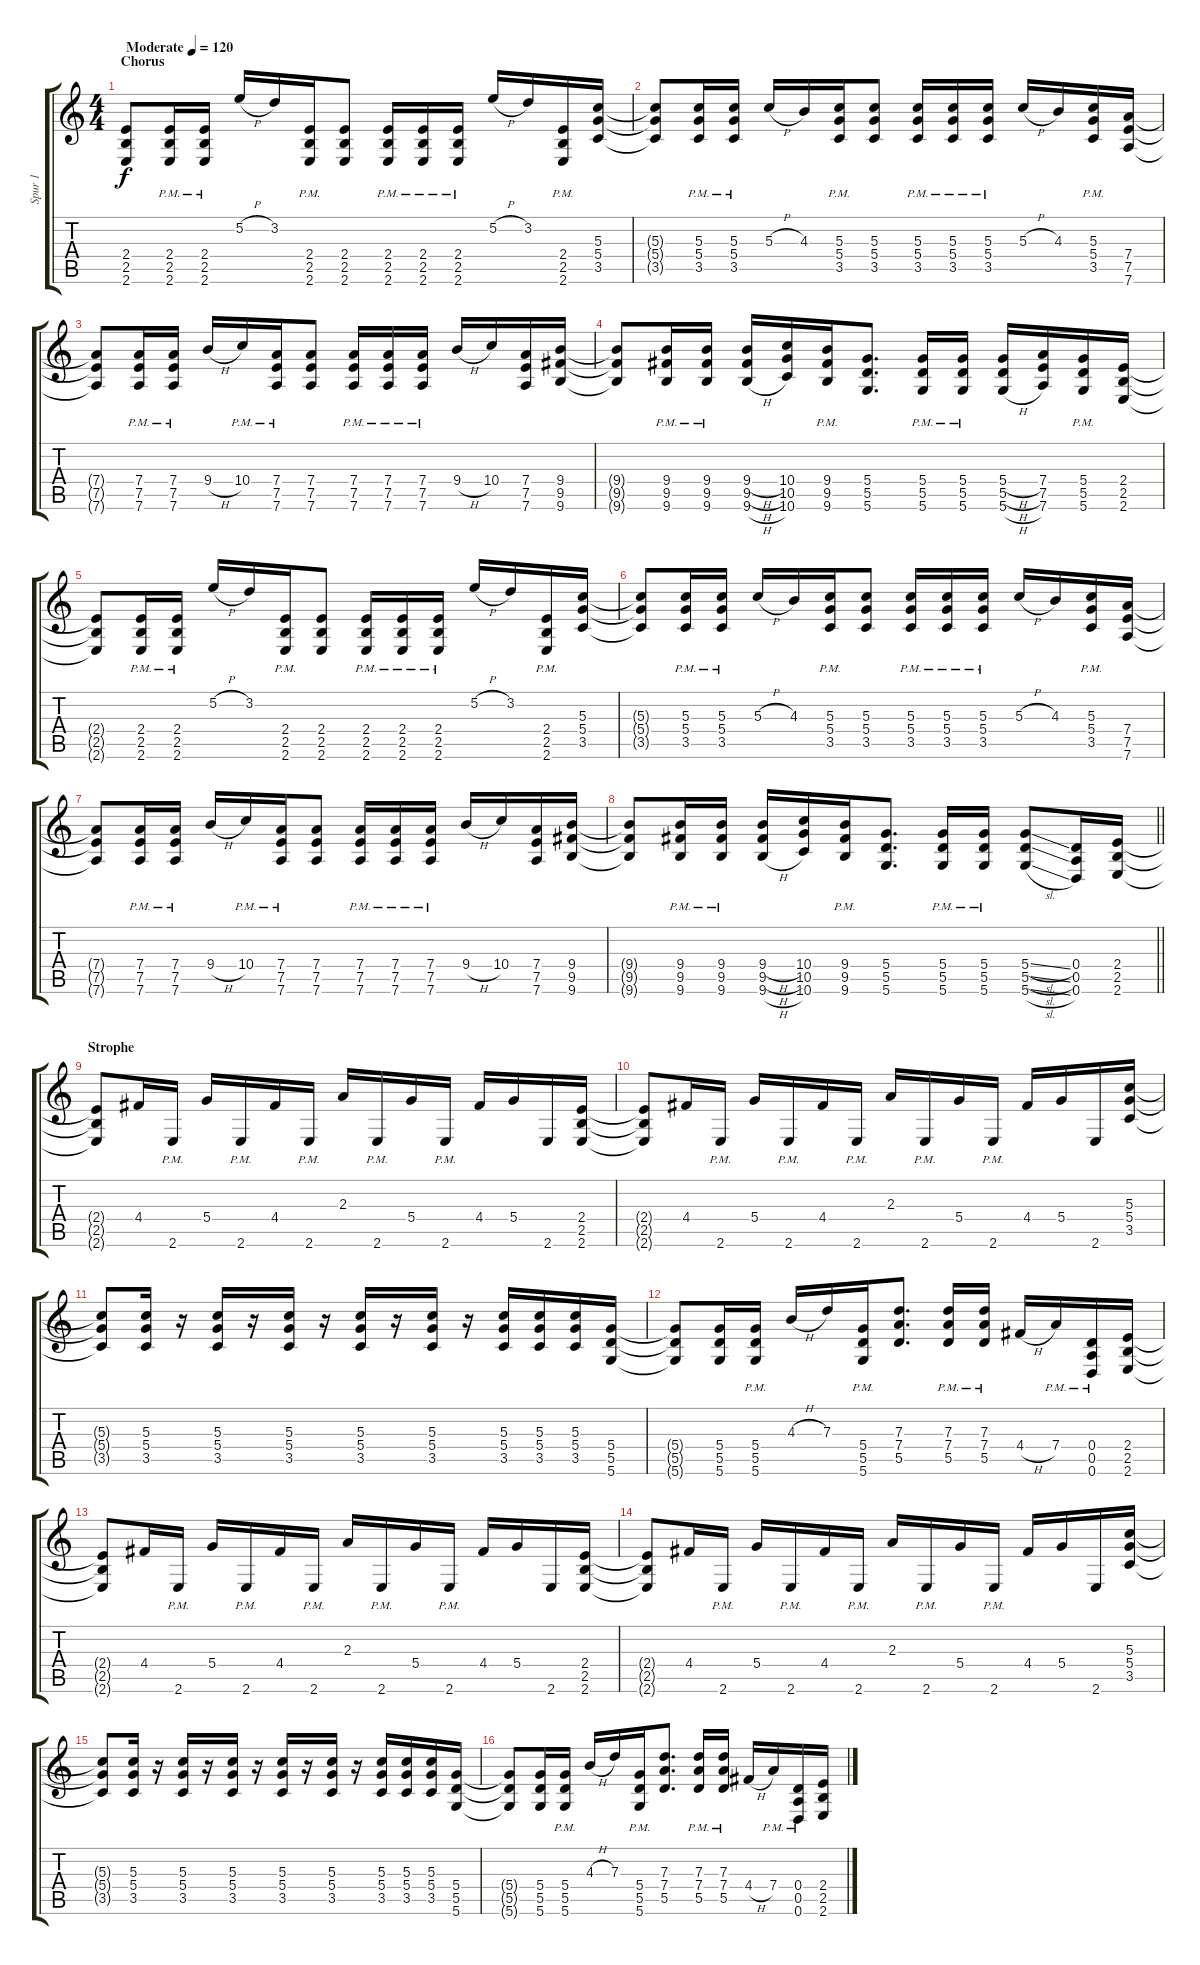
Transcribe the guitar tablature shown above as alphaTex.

\track ("Spur 1" "Spur 1") {instrument overdrivenguitar}
\staff {score tabs}
\tuning (E4 B3 G3 D3 A2 D2) {hide}
\ts (4 4)
\section ("" "Chorus")
\tempo (120 "Moderate")
\tempo 114
\tempo (120 "Moderate")
\clef g2
\ks c
(2.4 2.5 2.6).8{dy f instrument overdrivenguitar} (2.4{pm} 2.5{pm} 2.6{pm}).16 (2.4{pm} 2.5{pm} 2.6{pm}).16 5.2{h}.16 3.2.16 (2.4{pm} 2.5{pm} 2.6{pm}).16 (2.4 2.5 2.6).8 (2.4{pm} 2.5{pm} 2.6{pm}).16 (2.4{pm} 2.5{pm} 2.6{pm}).16 (2.4{pm} 2.5{pm} 2.6{pm}).16 5.2{h}.16 3.2.16 (2.4{pm} 2.5{pm} 2.6{pm}).16 (5.3 5.4 3.5).16 |
(5.3{t} 5.4{t} 3.5{t}).8 (5.3 5.4{pm} 3.5{pm}).16 (5.3 5.4{pm} 3.5{pm}).16 5.3{h}.16 4.3.16 (5.3 5.4{pm} 3.5{pm}).16 (5.3 5.4 3.5).8 (5.3{pm} 5.4{pm} 3.5{pm}).16 (5.3 5.4{pm} 3.5{pm}).16 (5.3{pm} 5.4{pm} 3.5{pm}).16 5.3{h}.16 4.3.16 (5.3 5.4 3.5{pm}).16 (7.4 7.5 7.6).16 |
(7.4{t} 7.5{t} 7.6{t}).8 (7.4{pm} 7.5{pm} 7.6{pm}).16 (7.4{pm} 7.5{pm} 7.6{pm}).16 9.4{h}.16 10.4{pm}.16 (7.4{pm} 7.5{pm} 7.6{pm}).16 (7.4 7.5 7.6).8 (7.4{pm} 7.5{pm} 7.6{pm}).16 (7.4{pm} 7.5{pm} 7.6{pm}).16 (7.4{pm} 7.5{pm} 7.6{pm}).16 9.4{h}.16 10.4.16 (7.4 7.5 7.6).16 (9.4 9.5 9.6).16 |
(9.4{t} 9.5{t} 9.6{t}).8 (9.4{pm} 9.5{pm} 9.6{pm}).16 (9.4{pm} 9.5{pm} 9.6{pm}).16 (9.4{h} 9.5{h} 9.6{h}).16 (10.4 10.5 10.6).16 (9.4{pm} 9.5{pm} 9.6{pm}).16 (5.4 5.5 5.6).8{d} (5.4{pm} 5.5{pm} 5.6{pm}).16 (5.4{pm} 5.5{pm} 5.6{pm}).16 (5.4{h} 5.5{h} 5.6{h}).16 (7.4 7.5 7.6).16 (5.4{pm} 5.5{pm} 5.6{pm}).16 (2.4 2.5 2.6).16 |
(2.4{t} 2.5{t} 2.6{t}).8 (2.4{pm} 2.5{pm} 2.6{pm}).16 (2.4{pm} 2.5{pm} 2.6{pm}).16 5.2{h}.16 3.2.16 (2.4{pm} 2.5{pm} 2.6{pm}).16 (2.4 2.5 2.6).8 (2.4{pm} 2.5{pm} 2.6{pm}).16 (2.4{pm} 2.5{pm} 2.6{pm}).16 (2.4{pm} 2.5{pm} 2.6{pm}).16 5.2{h}.16 3.2.16 (2.4{pm} 2.5{pm} 2.6{pm}).16 (5.3 5.4 3.5).16 |
(5.3{t} 5.4{t} 3.5{t}).8 (5.3 5.4{pm} 3.5{pm}).16 (5.3 5.4{pm} 3.5{pm}).16 5.3{h}.16 4.3.16 (5.3 5.4{pm} 3.5{pm}).16 (5.3 5.4 3.5).8 (5.3{pm} 5.4{pm} 3.5{pm}).16 (5.3{pm} 5.4{pm} 3.5{pm}).16 (5.3{pm} 5.4{pm} 3.5{pm}).16 5.3{h}.16 4.3.16 (5.3 5.4 3.5{pm}).16 (7.4 7.5 7.6).16 |
(7.4{t} 7.5{t} 7.6{t}).8 (7.4{pm} 7.5{pm} 7.6{pm}).16 (7.4{pm} 7.5{pm} 7.6{pm}).16 9.4{h}.16 10.4{pm}.16 (7.4{pm} 7.5{pm} 7.6{pm}).16 (7.4 7.5 7.6).8 (7.4{pm} 7.5{pm} 7.6{pm}).16 (7.4{pm} 7.5{pm} 7.6{pm}).16 (7.4{pm} 7.5{pm} 7.6{pm}).16 9.4{h}.16 10.4.16 (7.4 7.5 7.6).16 (9.4 9.5 9.6).16 |
\barLineRight lightlight
(9.4{t} 9.5{t} 9.6{t}).8 (9.4{pm} 9.5{pm} 9.6{pm}).16 (9.4{pm} 9.5{pm} 9.6{pm}).16 (9.4{h} 9.5{h} 9.6{h}).16 (10.4 10.5 10.6).16 (9.4{pm} 9.5{pm} 9.6{pm}).16 (5.4 5.5 5.6).8{d} (5.4{pm} 5.5{pm} 5.6{pm}).16 (5.4{pm} 5.5{pm} 5.6{pm}).16 (5.4{sl} 5.5{sl} 5.6{sl}).8 (0.4 0.5 0.6).16 (2.4 2.5 2.6).16 |
\section ("" "Strophe")
(2.4{t} 2.5{t} 2.6{t}).8 4.4.16 2.6{pm}.16 5.4.16 2.6{pm}.16 4.4.16 2.6{pm}.16 2.3.16 2.6{pm}.16 5.4.16 2.6{pm}.16 4.4.16 5.4.16 2.6.16 (2.4 2.5 2.6).16 |
(2.4{t} 2.5{t} 2.6{t}).8 4.4.16 2.6{pm}.16 5.4.16 2.6{pm}.16 4.4.16 2.6{pm}.16 2.3.16 2.6{pm}.16 5.4.16 2.6{pm}.16 4.4.16 5.4.16 2.6.16 (5.3 5.4 3.5).16 |
(5.3{t} 5.4{t} 3.5{t}).8 (5.3 5.4 3.5).16 r.16 (5.3 5.4 3.5).16 r.16 (5.3 5.4 3.5).16 r.16 (5.3 5.4 3.5).16 r.16 (5.3 5.4 3.5).16 r.16 (5.3 5.4 3.5).16 (5.3 5.4 3.5).16 (5.3 5.4 3.5).16 (5.4 5.5 5.6).16 |
(5.4{t} 5.5{t} 5.6{t}).8 (5.4 5.5 5.6).16 (5.4{pm} 5.5{pm} 5.6{pm}).16 4.3{h}.16 7.3.16 (5.4{pm} 5.5{pm} 5.6).16 (7.3 7.4 5.5).8{d} (7.3{pm} 7.4{pm} 5.5{pm}).16 (7.3{pm} 7.4{pm} 5.5{pm}).16 4.4{h}.16 7.4{pm}.16 (0.4{pm} 0.5{pm} 0.6).16 (2.4 2.5 2.6).16 |
(2.4{t} 2.5{t} 2.6{t}).8 4.4.16 2.6{pm}.16 5.4.16 2.6{pm}.16 4.4.16 2.6{pm}.16 2.3.16 2.6{pm}.16 5.4.16 2.6{pm}.16 4.4.16 5.4.16 2.6.16 (2.4 2.5 2.6).16 |
(2.4{t} 2.5{t} 2.6{t}).8 4.4.16 2.6{pm}.16 5.4.16 2.6{pm}.16 4.4.16 2.6{pm}.16 2.3.16 2.6{pm}.16 5.4.16 2.6{pm}.16 4.4.16 5.4.16 2.6.16 (5.3 5.4 3.5).16 |
(5.3{t} 5.4{t} 3.5{t}).8 (5.3 5.4 3.5).16 r.16 (5.3 5.4 3.5).16 r.16 (5.3 5.4 3.5).16 r.16 (5.3 5.4 3.5).16 r.16 (5.3 5.4 3.5).16 r.16 (5.3 5.4 3.5).16 (5.3 5.4 3.5).16 (5.3 5.4 3.5).16 (5.4 5.5 5.6).16 |
(5.4{t} 5.5{t} 5.6{t}).8 (5.4 5.5 5.6).16 (5.4{pm} 5.5{pm} 5.6{pm}).16 4.3{h}.16 7.3.16 (5.4{pm} 5.5{pm} 5.6).16 (7.3 7.4 5.5).8{d} (7.3{pm} 7.4{pm} 5.5{pm}).16 (7.3{pm} 7.4{pm} 5.5{pm}).16 4.4{h}.16 7.4{pm}.16 (0.4{pm} 0.5{pm} 0.6).16 (2.4 2.5 2.6).16
